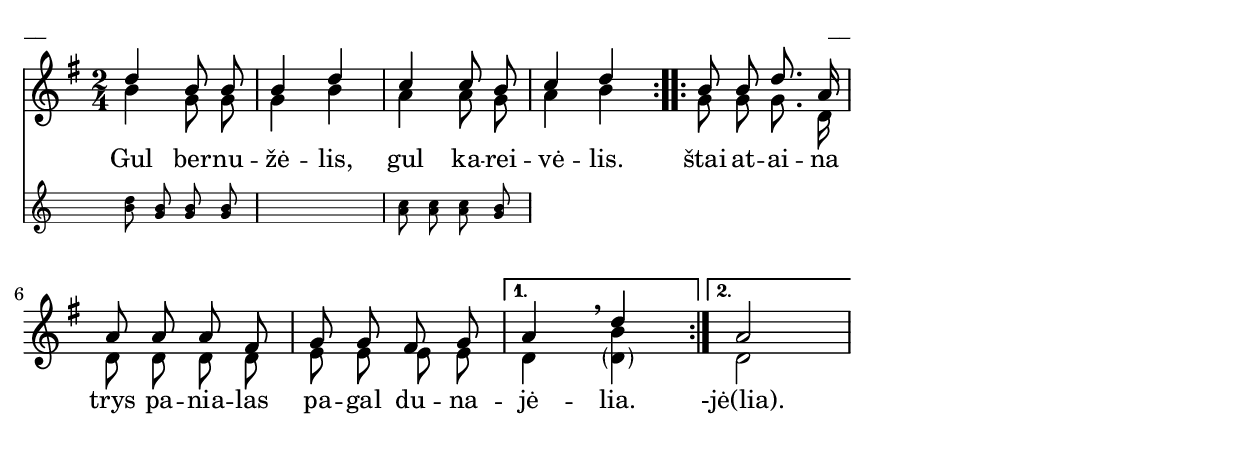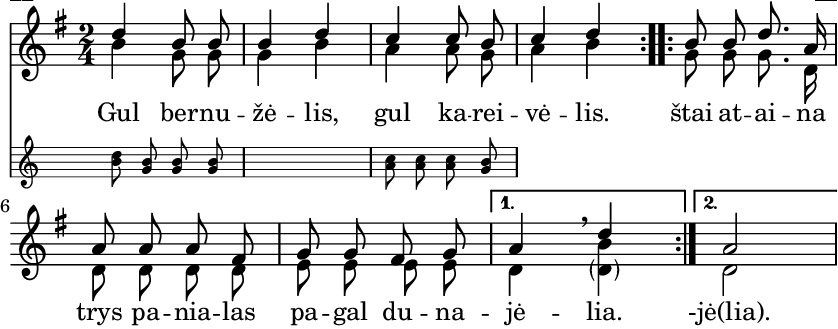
\version "2.13.18"
#(ly:set-option 'crop #t)

%\header {
%    title = "Gul bernužėlis"
%}
% "Skamba, skamba kankliai, 1993"
\paper {
line-width = 14\cm
left-margin = 0.4\cm
between-system-padding = 0.1\cm
between-system-space = 0.1\cm
}
\layout {
indent = #0
ragged-last = ##f
}


voiceA = \relative c' {
\clef "treble"
\key g \major
\time 2/4
\repeat volta 2 {
<< { d'4 b8 b | b4 d | c4 c8 b }

\new Staff \with {
\remove "Time_signature_engraver"
alignAboveContext = #"main"
fontSize = #-3
\override StaffSymbol #'staff-space = #(magstep -3)
\override StaffSymbol #'thickness = #(magstep -3)
}
{ \autoBeamOff <<b8 d>> <<g, b>> <<g b>> <<g b>> | s2 | <<a8 c>> <<a c>> <<a c>> <<g b>> }
>>
c4 d
}
\repeat volta 2 {
b8 b d8. a16 | a8 a a fis | g8 g fis g
}
\alternative { { a4 \breathe d } { a2 } }
}

lyricA = \lyricmode {
Gul ber -- nu -- žė -- lis, gul ka -- rei -- vė -- lis.
štai at -- ai -- na trys pa -- nia -- las pa -- gal du -- na -- jė -- lia.
-jė(lia).
}

voiceB = \relative c' {
\clef "treble"
\key g \major
\time 2/4
\repeat volta 2 {
b'4 g8 g | g4 b | a4 a8 g | a4 b
}
\repeat volta 2 {
g8 g g8. d16 | d8 d d d | e8 e e e
}
\alternative { {
% \override ParenthesesItem #'padding = #0.2
\override ParenthesesItem #'font-size = #0
d4 <<\parenthesize d b'>> } { d,2 } }
}


fullScore = <<
\new Staff {
<<
\new Voice = "voiceA" { \voiceOne \autoBeamOff \voiceA }
\new Lyrics \lyricsto "voiceA" \lyricA
\new Voice = "voiceB" { \voiceTwo \autoBeamOff \voiceB }
>>
}
>>

\score {
\fullScore
\header { piece = "__" opus = "__" }
}
\markup { \with-color #(x11-color 'white) \sans \smaller "__" }
\score {
\unfoldRepeats
\fullScore
\midi {
\context { \Staff \remove "Staff_performer" }
\context { \Voice \consists "Staff_performer" }
}
}
